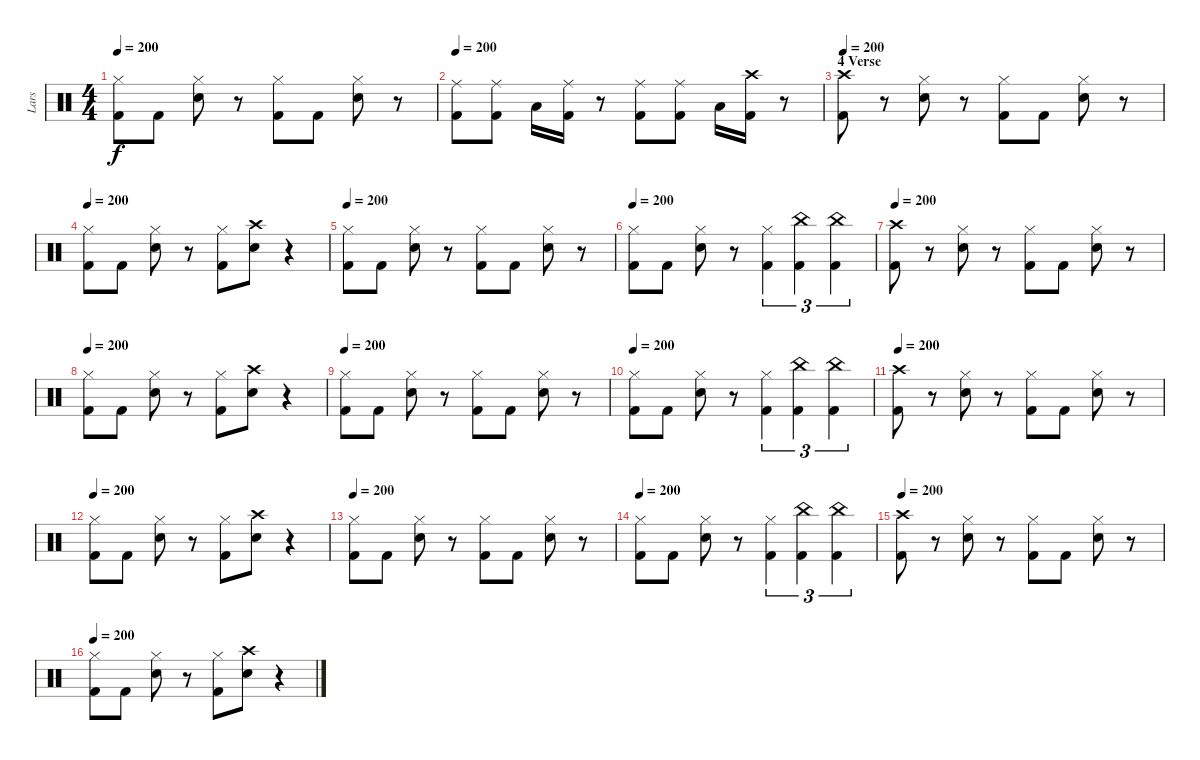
\track ("Lars" "Lars") {instrument percussion}
\staff {score}
\articulation defaults
\ts (4 4)
\tempo 200
\clef neutral
\ks c
("Kick (hit) 2" "Hi-Hat (closed)").8{dy f} "Kick (hit) 2".8 ("Snare (hit) 2" "Hi-Hat (closed)").8 r.8 ("Kick (hit) 2" "Hi-Hat (closed)").8 "Kick (hit) 2".8 ("Snare (hit) 2" "Hi-Hat (closed)").8 r.8 |
\tempo 200
("Kick (hit) 2" "Ride (middle)").8 ("Kick (hit) 2" "Ride (middle)").8 "Low Tom (hit)".16 ("Ride (middle)" "Kick (hit) 2").16 r.8 ("Ride (middle)" "Kick (hit) 2").8 ("Ride (middle)" "Kick (hit) 2").8 "Low Tom (hit)".16 ("Crash high (hit)" "Kick (hit) 2").16 r.8 |
\section ("" "4 Verse")
\tempo 200
("Kick (hit) 2" "Crash high (hit)").8 r.8 ("Hi-Hat (closed)" "Snare (hit) 2").8 r.8 ("Hi-Hat (closed)" "Kick (hit) 2").8 "Kick (hit) 2".8 ("Hi-Hat (closed)" "Snare (hit) 2").8 r.8 |
\tempo 200
("Kick (hit) 2" "Hi-Hat (closed)").8 "Kick (hit) 2".8 ("Snare (hit) 2" "Hi-Hat (closed)").8 r.8 ("Hi-Hat (closed)" "Kick (hit) 2").8 ("Crash high (hit)" "Snare (hit) 2").8 r.4 |
\tempo 200
("Kick (hit) 2" "Hi-Hat (closed)").8 "Kick (hit) 2".8 ("Snare (hit) 2" "Hi-Hat (closed)").8 r.8 ("Kick (hit) 2" "Hi-Hat (closed)").8 "Kick (hit) 2".8 ("Snare (hit) 2" "Hi-Hat (closed)").8 r.8 |
\tempo 200
("Kick (hit) 2" "Hi-Hat (closed)").8 "Kick (hit) 2".8 ("Snare (hit) 2" "Hi-Hat (closed)").8 r.8 ("Hi-Hat (closed)" "Kick (hit) 2").4{tu (3 2)} ("China (hit)" "Kick (hit) 2").4{tu (3 2)} ("China (hit)" "Kick (hit) 2").4{tu (3 2)} |
\tempo 200
("Kick (hit) 2" "Crash high (hit)").8 r.8 ("Hi-Hat (closed)" "Snare (hit) 2").8 r.8 ("Hi-Hat (closed)" "Kick (hit) 2").8 "Kick (hit) 2".8 ("Hi-Hat (closed)" "Snare (hit) 2").8 r.8 |
\tempo 200
("Kick (hit) 2" "Hi-Hat (closed)").8 "Kick (hit) 2".8 ("Snare (hit) 2" "Hi-Hat (closed)").8 r.8 ("Hi-Hat (closed)" "Kick (hit) 2").8 ("Crash high (hit)" "Snare (hit) 2").8 r.4 |
\tempo 200
("Kick (hit) 2" "Hi-Hat (closed)").8 "Kick (hit) 2".8 ("Snare (hit) 2" "Hi-Hat (closed)").8 r.8 ("Kick (hit) 2" "Hi-Hat (closed)").8 "Kick (hit) 2".8 ("Snare (hit) 2" "Hi-Hat (closed)").8 r.8 |
\tempo 200
("Kick (hit) 2" "Hi-Hat (closed)").8 "Kick (hit) 2".8 ("Snare (hit) 2" "Hi-Hat (closed)").8 r.8 ("Hi-Hat (closed)" "Kick (hit) 2").4{tu (3 2)} ("China (hit)" "Kick (hit) 2").4{tu (3 2)} ("China (hit)" "Kick (hit) 2").4{tu (3 2)} |
\tempo 200
("Kick (hit) 2" "Crash high (hit)").8 r.8 ("Hi-Hat (closed)" "Snare (hit) 2").8 r.8 ("Hi-Hat (closed)" "Kick (hit) 2").8 "Kick (hit) 2".8 ("Hi-Hat (closed)" "Snare (hit) 2").8 r.8 |
\tempo 200
("Kick (hit) 2" "Hi-Hat (closed)").8 "Kick (hit) 2".8 ("Snare (hit) 2" "Hi-Hat (closed)").8 r.8 ("Hi-Hat (closed)" "Kick (hit) 2").8 ("Crash high (hit)" "Snare (hit) 2").8 r.4 |
\tempo 200
("Kick (hit) 2" "Hi-Hat (closed)").8 "Kick (hit) 2".8 ("Snare (hit) 2" "Hi-Hat (closed)").8 r.8 ("Kick (hit) 2" "Hi-Hat (closed)").8 "Kick (hit) 2".8 ("Snare (hit) 2" "Hi-Hat (closed)").8 r.8 |
\tempo 200
("Kick (hit) 2" "Hi-Hat (closed)").8 "Kick (hit) 2".8 ("Snare (hit) 2" "Hi-Hat (closed)").8 r.8 ("Hi-Hat (closed)" "Kick (hit) 2").4{tu (3 2)} ("China (hit)" "Kick (hit) 2").4{tu (3 2)} ("China (hit)" "Kick (hit) 2").4{tu (3 2)} |
\tempo 200
("Kick (hit) 2" "Crash high (hit)").8 r.8 ("Hi-Hat (closed)" "Snare (hit) 2").8 r.8 ("Hi-Hat (closed)" "Kick (hit) 2").8 "Kick (hit) 2".8 ("Hi-Hat (closed)" "Snare (hit) 2").8 r.8 |
\tempo 200
("Kick (hit) 2" "Hi-Hat (closed)").8 "Kick (hit) 2".8 ("Snare (hit) 2" "Hi-Hat (closed)").8 r.8 ("Hi-Hat (closed)" "Kick (hit) 2").8 ("Crash high (hit)" "Snare (hit) 2").8 r.4
